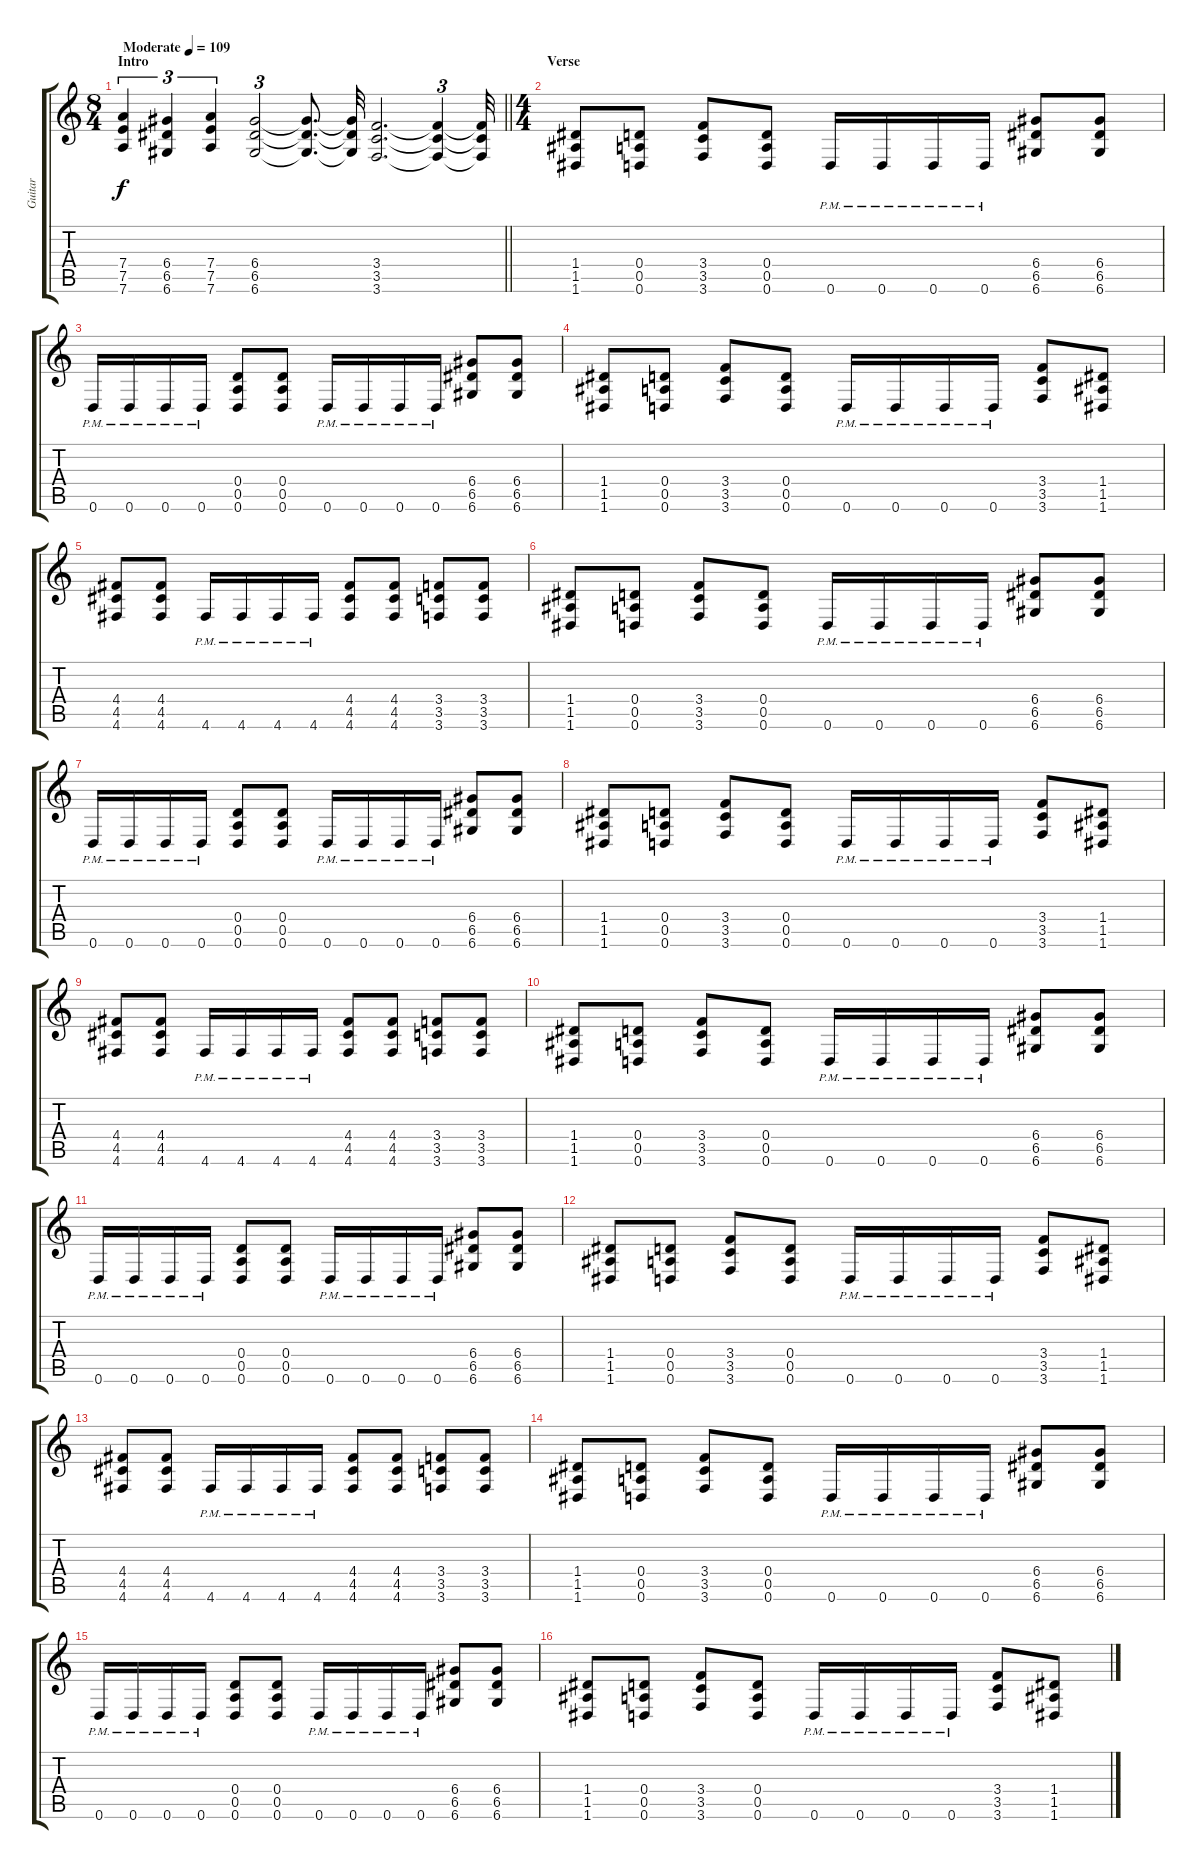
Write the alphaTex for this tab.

\track ("Guitar " "Guitar ") {instrument distortionguitar}
\staff {score tabs}
\tuning (E4 B3 G3 D3 A2 D2) {hide}
\ts (8 4)
\section ("" "Intro")
\tempo (109 "Moderate")
\clef g2
\barLineRight lightlight
\ks c
(7.4 7.5 7.6).4{tu (3 2) dy f instrument distortionguitar} (6.4 6.5 6.6).4{tu (3 2)} (7.4 7.5 7.6).4{tu (3 2)} (6.4 6.5 6.6).2{tu (3 2)} (6.4{t} 6.5{t} 6.6{t}).8{d} (6.4{t} 6.5{t} 6.6{t}).32 (3.4 3.5 3.6).2{d} (3.4{t} 3.5{t} 3.6{t}).4{tu (3 2)} (3.4{t} 3.5{t} 3.6{t}).32 |
\ts (4 4)
\section ("" "Verse")
(1.4 1.5 1.6).8 (0.4 0.5 0.6).8 (3.4 3.5 3.6).8 (0.4 0.5 0.6).8 0.6{pm}.16 0.6{pm}.16 0.6{pm}.16 0.6{pm}.16 (6.4 6.5 6.6).8 (6.4 6.5 6.6).8 |
0.6{pm}.16 0.6{pm}.16 0.6{pm}.16 0.6{pm}.16 (0.4 0.5 0.6).8 (0.4 0.5 0.6).8 0.6{pm}.16 0.6{pm}.16 0.6{pm}.16 0.6{pm}.16 (6.4 6.5 6.6).8 (6.4 6.5 6.6).8 |
(1.4 1.5 1.6).8 (0.4 0.5 0.6).8 (3.4 3.5 3.6).8 (0.4 0.5 0.6).8 0.6{pm}.16 0.6{pm}.16 0.6{pm}.16 0.6{pm}.16 (3.4 3.5 3.6).8 (1.4 1.5 1.6).8 |
(4.4 4.5 4.6).8 (4.4 4.5 4.6).8 4.6{pm}.16 4.6{pm}.16 4.6{pm}.16 4.6{pm}.16 (4.4 4.5 4.6).8 (4.4 4.5 4.6).8 (3.4 3.5 3.6).8 (3.4 3.5 3.6).8 |
(1.4 1.5 1.6).8 (0.4 0.5 0.6).8 (3.4 3.5 3.6).8 (0.4 0.5 0.6).8 0.6{pm}.16 0.6{pm}.16 0.6{pm}.16 0.6{pm}.16 (6.4 6.5 6.6).8 (6.4 6.5 6.6).8 |
0.6{pm}.16 0.6{pm}.16 0.6{pm}.16 0.6{pm}.16 (0.4 0.5 0.6).8 (0.4 0.5 0.6).8 0.6{pm}.16 0.6{pm}.16 0.6{pm}.16 0.6{pm}.16 (6.4 6.5 6.6).8 (6.4 6.5 6.6).8 |
(1.4 1.5 1.6).8 (0.4 0.5 0.6).8 (3.4 3.5 3.6).8 (0.4 0.5 0.6).8 0.6{pm}.16 0.6{pm}.16 0.6{pm}.16 0.6{pm}.16 (3.4 3.5 3.6).8 (1.4 1.5 1.6).8 |
(4.4 4.5 4.6).8 (4.4 4.5 4.6).8 4.6{pm}.16 4.6{pm}.16 4.6{pm}.16 4.6{pm}.16 (4.4 4.5 4.6).8 (4.4 4.5 4.6).8 (3.4 3.5 3.6).8 (3.4 3.5 3.6).8 |
(1.4 1.5 1.6).8 (0.4 0.5 0.6).8 (3.4 3.5 3.6).8 (0.4 0.5 0.6).8 0.6{pm}.16 0.6{pm}.16 0.6{pm}.16 0.6{pm}.16 (6.4 6.5 6.6).8 (6.4 6.5 6.6).8 |
0.6{pm}.16 0.6{pm}.16 0.6{pm}.16 0.6{pm}.16 (0.4 0.5 0.6).8 (0.4 0.5 0.6).8 0.6{pm}.16 0.6{pm}.16 0.6{pm}.16 0.6{pm}.16 (6.4 6.5 6.6).8 (6.4 6.5 6.6).8 |
(1.4 1.5 1.6).8 (0.4 0.5 0.6).8 (3.4 3.5 3.6).8 (0.4 0.5 0.6).8 0.6{pm}.16 0.6{pm}.16 0.6{pm}.16 0.6{pm}.16 (3.4 3.5 3.6).8 (1.4 1.5 1.6).8 |
(4.4 4.5 4.6).8 (4.4 4.5 4.6).8 4.6{pm}.16 4.6{pm}.16 4.6{pm}.16 4.6{pm}.16 (4.4 4.5 4.6).8 (4.4 4.5 4.6).8 (3.4 3.5 3.6).8 (3.4 3.5 3.6).8 |
(1.4 1.5 1.6).8 (0.4 0.5 0.6).8 (3.4 3.5 3.6).8 (0.4 0.5 0.6).8 0.6{pm}.16 0.6{pm}.16 0.6{pm}.16 0.6{pm}.16 (6.4 6.5 6.6).8 (6.4 6.5 6.6).8 |
0.6{pm}.16 0.6{pm}.16 0.6{pm}.16 0.6{pm}.16 (0.4 0.5 0.6).8 (0.4 0.5 0.6).8 0.6{pm}.16 0.6{pm}.16 0.6{pm}.16 0.6{pm}.16 (6.4 6.5 6.6).8 (6.4 6.5 6.6).8 |
(1.4 1.5 1.6).8 (0.4 0.5 0.6).8 (3.4 3.5 3.6).8 (0.4 0.5 0.6).8 0.6{pm}.16 0.6{pm}.16 0.6{pm}.16 0.6{pm}.16 (3.4 3.5 3.6).8 (1.4 1.5 1.6).8
